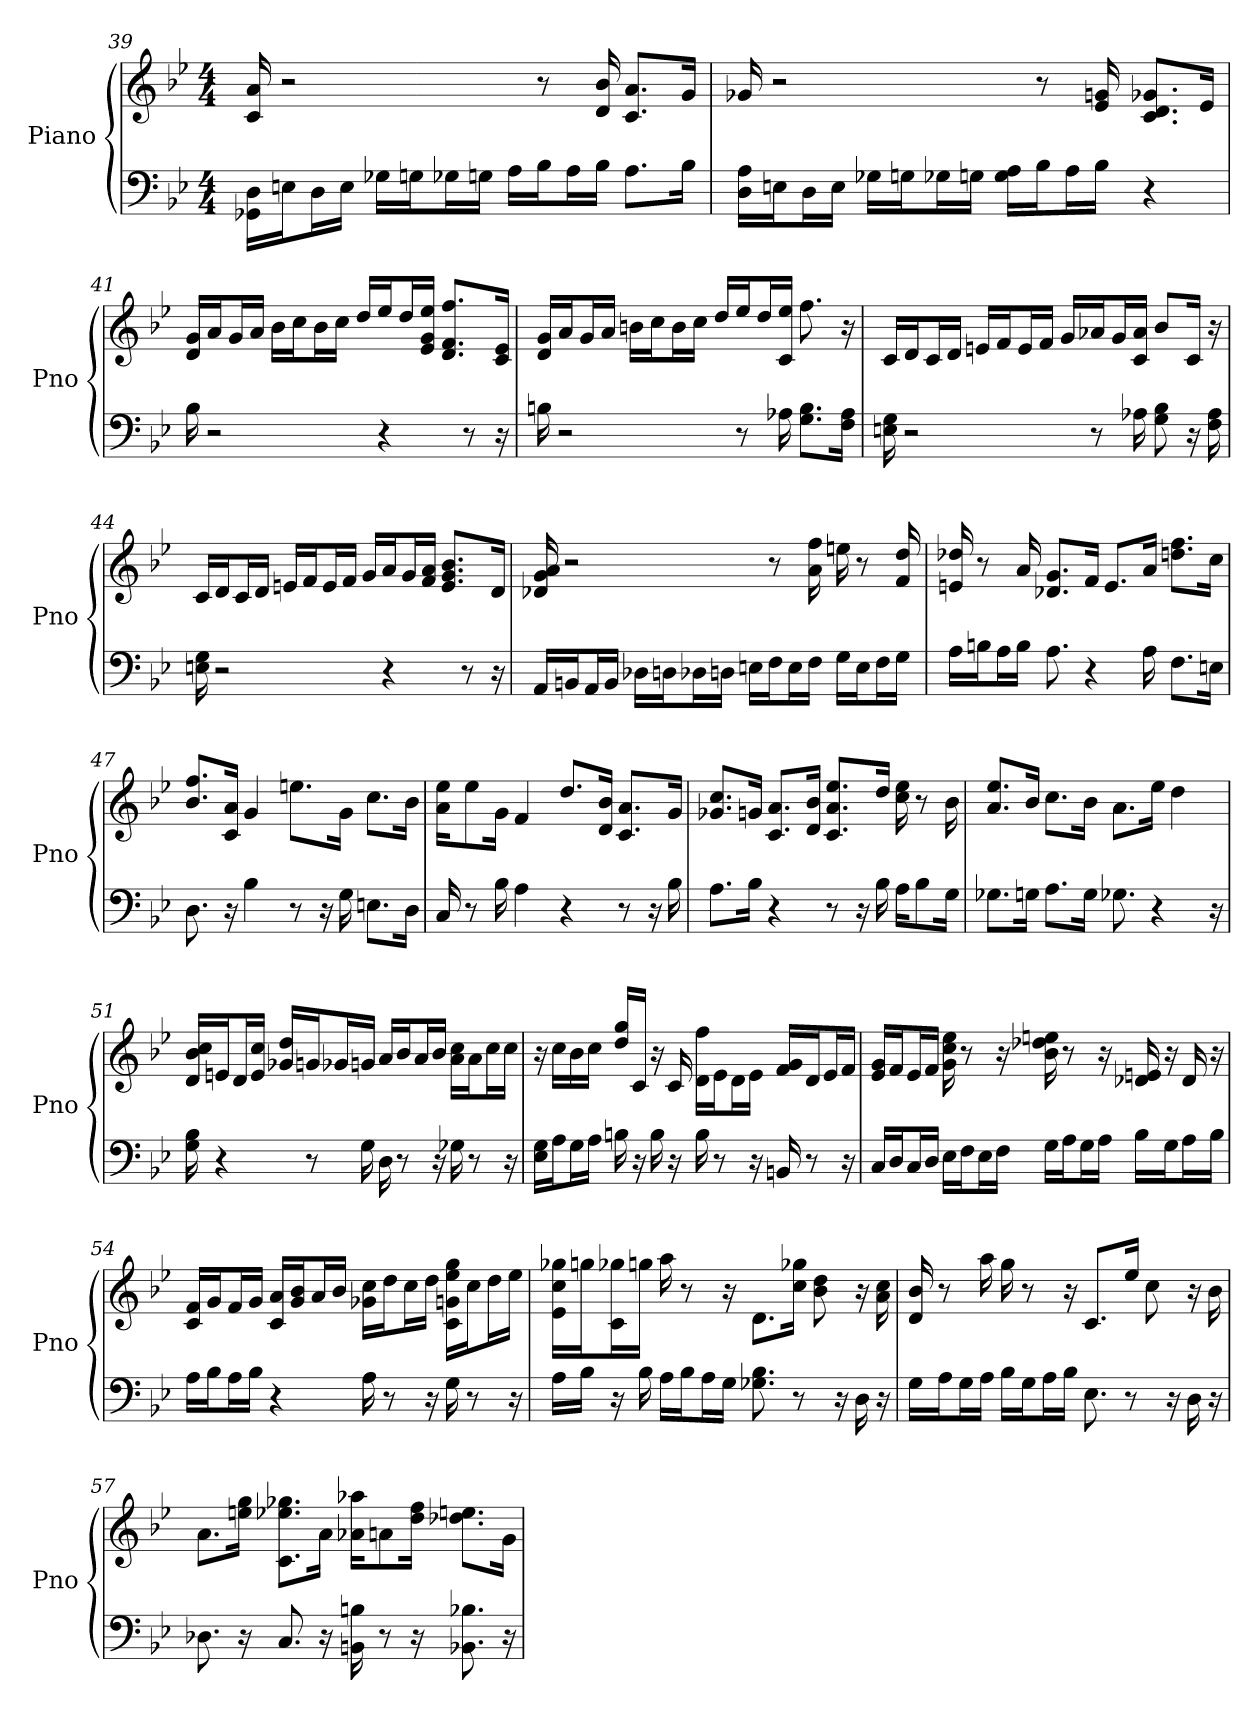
**kern	**kern
*part1	*part1
*staff2	*staff1
*I"Piano	*
*I'Pno	*
*clefF4	*clefG2
*k[b-e-]	*k[b-e-]
*B-:	*B-:
*M4/4	*M4/4
=39	=39
16D\ 16GG-\LL	16a 16c
16E\J	2r
16D\L	.
16E\JJ	.
16G-\LL	.
16G\J	.
16G-\L	.
16G\JJ	.
16A\LL	.
16B-\J	8r
16A\L	.
16B-\JJ	16b- 16d
8.A\L	8.a/ 8.c/L
16B-\Jk	16g/Jk
=40	=40
16D\ 16A\LL	16g-
16E\J	2r
16D\L	.
16E\JJ	.
16G-\LL	.
16G\J	.
16G-\L	.
16G\JJ	.
16G\ 16A\LL	.
16B-\J	8r
16A\L	.
16B-\JJ	16g 16e-
4r	8.d/ 8.c/ 8.g-/L
.	16e-/Jk
=41	=41
16B-	16d/ 16g/LL
2r	16a/J
.	16g/L
.	16a/JJ
.	16b-\LL
.	16cc\J
.	16b-\L
.	16cc\JJ
.	16dd/LL
4r	16ee-/J
.	16dd/L
.	16ee-/ 16g/ 16e-/JJ
.	8.ff/ 8.f/ 8.d/L
8r	.
16r	16e-/ 16c/Jk
=42	=42
16B	16g/ 16d/LL
2r	16a/J
.	16g/L
.	16a/JJ
.	16b\LL
.	16cc\J
.	16b\L
.	16cc\JJ
.	16dd/LL
8r	16ee-/J
.	16dd/L
16A-	16ee-/ 16c/JJ
8.G\ 8.B\L	8.ff
16F\ 16A-\Jk	16r
=43	=43
16E 16G	16c/LL
2r	16d/J
.	16c/L
.	16d/JJ
.	16e/LL
.	16f/J
.	16e/L
.	16f/JJ
.	16g/LL
8r	16a-/J
.	16g/L
16A-	16c/ 16a-/JJ
8B- 8G	8b-/L
16r	16c/Jk
16A- 16F	16r
=44	=44
16E 16G	16c/LL
2r	16d/J
.	16c/L
.	16d/JJ
.	16e/LL
.	16f/J
.	16e/L
.	16f/JJ
.	16g/LL
4r	16a/J
.	16g/L
.	16a/ 16f/JJ
.	8.e/ 8.b-/ 8.g/L
8r	.
16r	16d/Jk
=45	=45
16AA/LL	16d- 16a 16g
16BB/J	2r
16AA/L	.
16BB/JJ	.
16D-\LL	.
16D\J	.
16D-\L	.
16D\JJ	.
16E\LL	.
16F\J	8r
16E\L	.
16F\JJ	16a 16ff
16G\LL	16ee
16E\J	8r
16F\L	.
16G\JJ	16dd 16f
=46	=46
16A\LL	16dd- 16e
16B\J	8r
16A\L	.
16B\JJ	16a
8.A	8.g/ 8.d-/L
4r	16f/Jk
.	8.e/L
16A	16a/Jk
8.F\L	8.ff\ 8.dd\L
16E\Jk	16cc\Jk
=47	=47
8.D	8.b-/ 8.ff/L
16r	16a/ 16c/Jk
4B-	4g
8r	8.ee\L
16r	.
16G	16g\Jk
8.E\L	8.cc\L
16D\Jk	16b-\Jk
=48	=48
16C	16ee-\ 16a\KL
8r	8ee-\
16B-	16g\Jk
4A	4f
4r	8.dd/L
.	16b-/ 16d/Jk
8r	8.c/ 8.a/L
16r	.
16B-	16g/Jk
=49	=49
8.A\L	8.cc/ 8.g-/L
16B-\Jk	16g/Jk
4r	8.a/ 8.c/L
.	16b-/ 16d/Jk
8r	8.c/ 8.ee-/ 8.a/L
16r	.
16B-	16dd/Jk
16A\KL	16cc 16ee-
8B-\	8r
16G\Jk	16b-
=50	=50
8.G-\L	8.a/ 8.ee-/L
16G\Jk	16b-/Jk
8.A\L	8.cc\L
16G\Jk	16b-\Jk
8.G-	8.a\L
4r	16ee-\Jk
.	4dd
16r	.
=51	=51
16G 16B-	16cc/ 16d/ 16b-/LL
4r	16e/J
.	16d/L
.	16cc/ 16e/JJ
.	16g-/ 16dd/LL
8r	16g/J
.	16g-/L
16G	16g/JJ
16D	16a/LL
8r	16b-/J
.	16a/L
16r	16b-/JJ
16G-	16a\ 16cc\LL
8r	16a\J
.	16cc\L
16r	16cc\JJ
=52	=52
16G\ 16E-\LL	16r
16A\J	16cc\LL
16G\L	16b-\
16A\JJ	16cc\JJ
16B	16gg/ 16dd/LL
16r	16c/JJ
16B	16r
16r	16c
16B	16ff\ 16d\LL
8r	16e-\J
.	16d\L
16r	16e-\JJ
16BB	16f/ 16g/LL
8r	16d/J
.	16e-/L
16r	16f/JJ
=53	=53
16C/LL	16e-/ 16g/LL
16D/J	16f/J
16C/L	16e-/L
16D/JJ	16f/JJ
16E-\LL	16cc 16g 16ee-
16F\J	8r
16E-\L	.
16F\JJ	16r
16G\LL	16dd- 16ee 16b-
16A\J	8r
16G\L	.
16A\JJ	16r
16B-\LL	16d- 16e
16G\J	16r
16A\L	16d-
16B-\JJ	16r
=54	=54
16A\LL	16f/ 16c/LL
16B-\J	16g/J
16A\L	16f/L
16B-\JJ	16g/JJ
4r	16a/ 16c/LL
.	16b-/ 16g/J
.	16a/L
.	16b-/JJ
16A	16g-\ 16cc\LL
8r	16dd\J
.	16cc\L
16r	16dd\JJ
16G	16ee-\ 16gg\ 16g\ 16c\LL
8r	16cc\J
.	16dd\L
16r	16ee-\JJ
=55	=55
16A\LL	16cc\ 16gg-\ 16e-\LL
16B-\JJ	16gg\J
16r	16c\ 16gg-\L
16B-	16gg\JJ
16A\LL	16aa
16B-\J	8r
16A\L	.
16G\JJ	16r
8.B- 8.G-	8.d\L
8r	16cc\ 16gg-\Jk
.	8b- 8dd
16r	.
16D	16r
16r	16cc 16a
=56	=56
16G\LL	16b- 16d
16A\J	8r
16G\L	.
16A\JJ	16aa
16B-\LL	16gg
16G\J	8r
16A\L	.
16B-\JJ	16r
8.E-	8.c/L
8r	16ee-/Jk
.	8cc
16r	.
16D	16r
16r	16b-
=57	=57
8.D-	8.a\L
16r	16gg\ 16ee\Jk
8.C	8.ee-\ 8.gg-\ 8.c\L
16r	16a\Jk
16B 16BB	16a-\ 16aa-\KL
8r	8a\
16r	16ff\ 16dd\Jk
8.BB- 8.B-	8.ee\ 8.dd-\L
16r	16g\Jk
=	=
*-	*-
